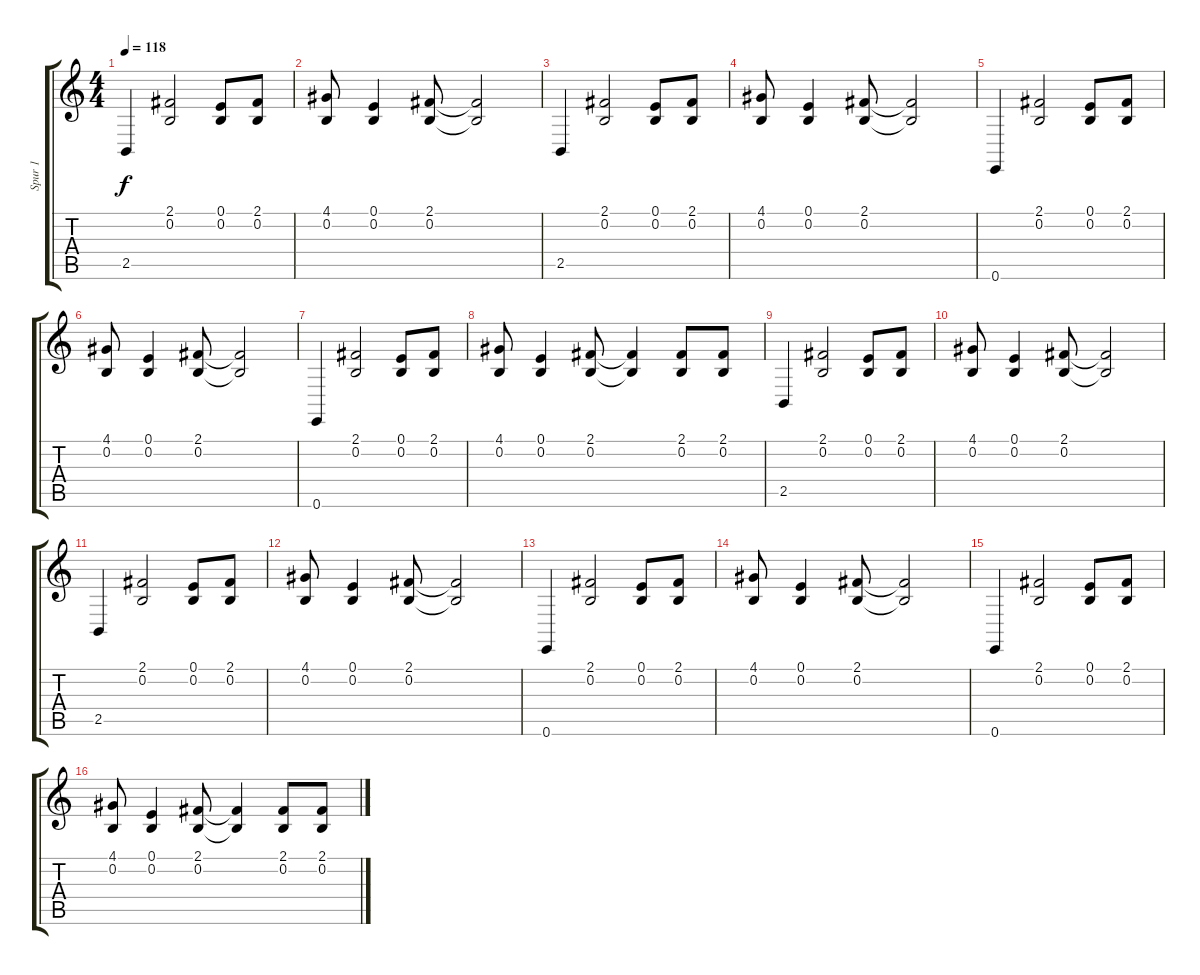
\track ("Spur 1" "Spur 1") {instrument acousticgrandpiano}
\staff {score tabs}
\tuning (E4 B3 G3 D3 A2 E2) {hide}
\ts (4 4)
\tempo 118
\clef g2
\ks c
2.5.4{dy f instrument tremolostrings} (2.1 0.2).2 (0.1 0.2).8 (2.1 0.2).8 |
(4.1 0.2).8 (0.1 0.2).4 (2.1 0.2).8 (2.1{t} 0.2{t}).2 |
2.5.4 (2.1 0.2).2 (0.1 0.2).8 (2.1 0.2).8 |
(4.1 0.2).8 (0.1 0.2).4 (2.1 0.2).8 (2.1{t} 0.2{t}).2 |
0.6.4 (2.1 0.2).2 (0.1 0.2).8 (2.1 0.2).8 |
(4.1 0.2).8 (0.1 0.2).4 (2.1 0.2).8 (2.1{t} 0.2{t}).2 |
0.6.4 (2.1 0.2).2 (0.1 0.2).8 (2.1 0.2).8 |
(4.1 0.2).8 (0.1 0.2).4 (2.1 0.2).8 (2.1{t} 0.2{t}).4 (2.1 0.2).8 (2.1 0.2).8 |
2.5.4{instrument pizzicatostrings} (2.1 0.2).2 (0.1 0.2).8 (2.1 0.2).8 |
(4.1 0.2).8 (0.1 0.2).4 (2.1 0.2).8 (2.1{t} 0.2{t}).2 |
2.5.4 (2.1 0.2).2 (0.1 0.2).8 (2.1 0.2).8 |
(4.1 0.2).8 (0.1 0.2).4 (2.1 0.2).8 (2.1{t} 0.2{t}).2 |
0.6.4 (2.1 0.2).2 (0.1 0.2).8 (2.1 0.2).8 |
(4.1 0.2).8 (0.1 0.2).4 (2.1 0.2).8 (2.1{t} 0.2{t}).2 |
0.6.4 (2.1 0.2).2 (0.1 0.2).8 (2.1 0.2).8 |
(4.1 0.2).8 (0.1 0.2).4 (2.1 0.2).8 (2.1{t} 0.2{t}).4 (2.1 0.2).8 (2.1 0.2).8
